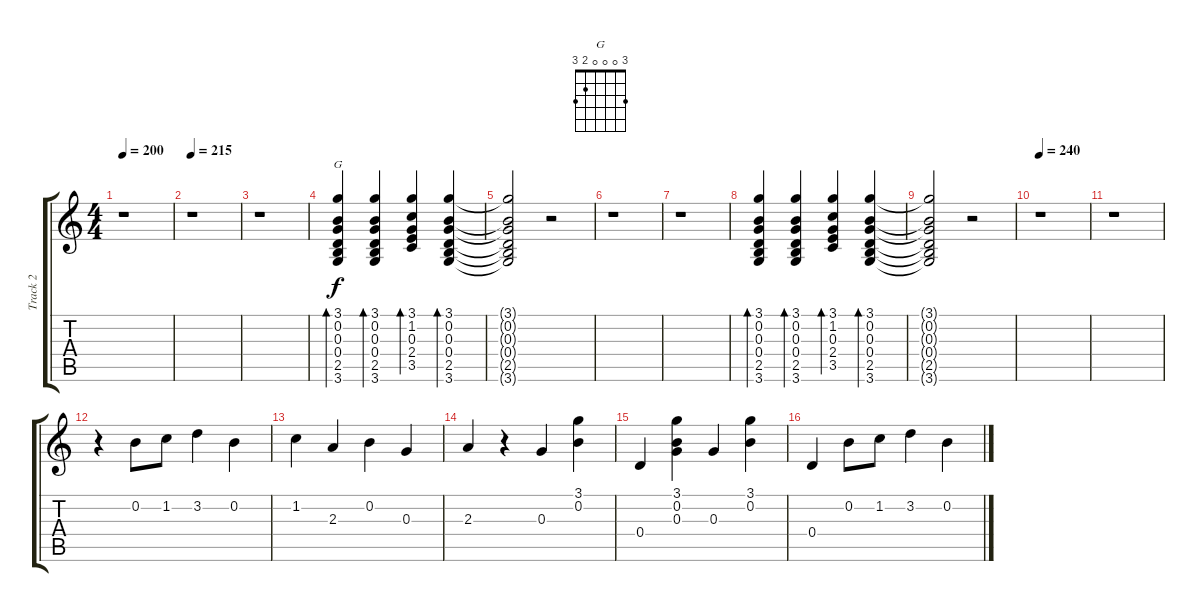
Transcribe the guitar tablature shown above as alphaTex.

\track ("Track 2" "Track 2") {instrument acousticguitarsteel}
\staff {score tabs}
\tuning (E4 B3 G3 D3 A2 E2) {hide}
\chord ("G" 3 0 0 0 2 3)
\ts (4 4)
\tempo 200
\clef g2
\ks c
r.1{dy f} |
\tempo 215
r.1 |
r.1 |
(3.1 0.2 0.3 0.4 2.5 3.6).4{bd 240 ch "G"} (3.1 0.2 0.3 0.4 2.5 3.6).4{bd 240} (3.1 1.2 0.3 2.4 3.5).4{bd 240} (3.1 0.2 0.3 0.4 2.5 3.6).4{bd 240} |
(3.1{t} 0.2{t} 0.3{t} 0.4{t} 2.5{t} 3.6{t}).2 r.2 |
r.1 |
r.1 |
(3.1 0.2 0.3 0.4 2.5 3.6).4{bd 240} (3.1 0.2 0.3 0.4 2.5 3.6).4{bd 240} (3.1 1.2 0.3 2.4 3.5).4{bd 240} (3.1 0.2 0.3 0.4 2.5 3.6).4{bd 240} |
(3.1{t} 0.2{t} 0.3{t} 0.4{t} 2.5{t} 3.6{t}).2 r.2 |
\tempo 240
r.1 |
r.1 |
r.4 0.2.8 1.2.8 3.2.4 0.2.4 |
1.2.4 2.3.4 0.2.4 0.3.4 |
2.3.4 r.4 0.3.4 (3.1 0.2).4 |
0.4.4 (3.1 0.2 0.3).4 0.3.4 (3.1 0.2).4 |
0.4.4 0.2.8 1.2.8 3.2.4 0.2.4
